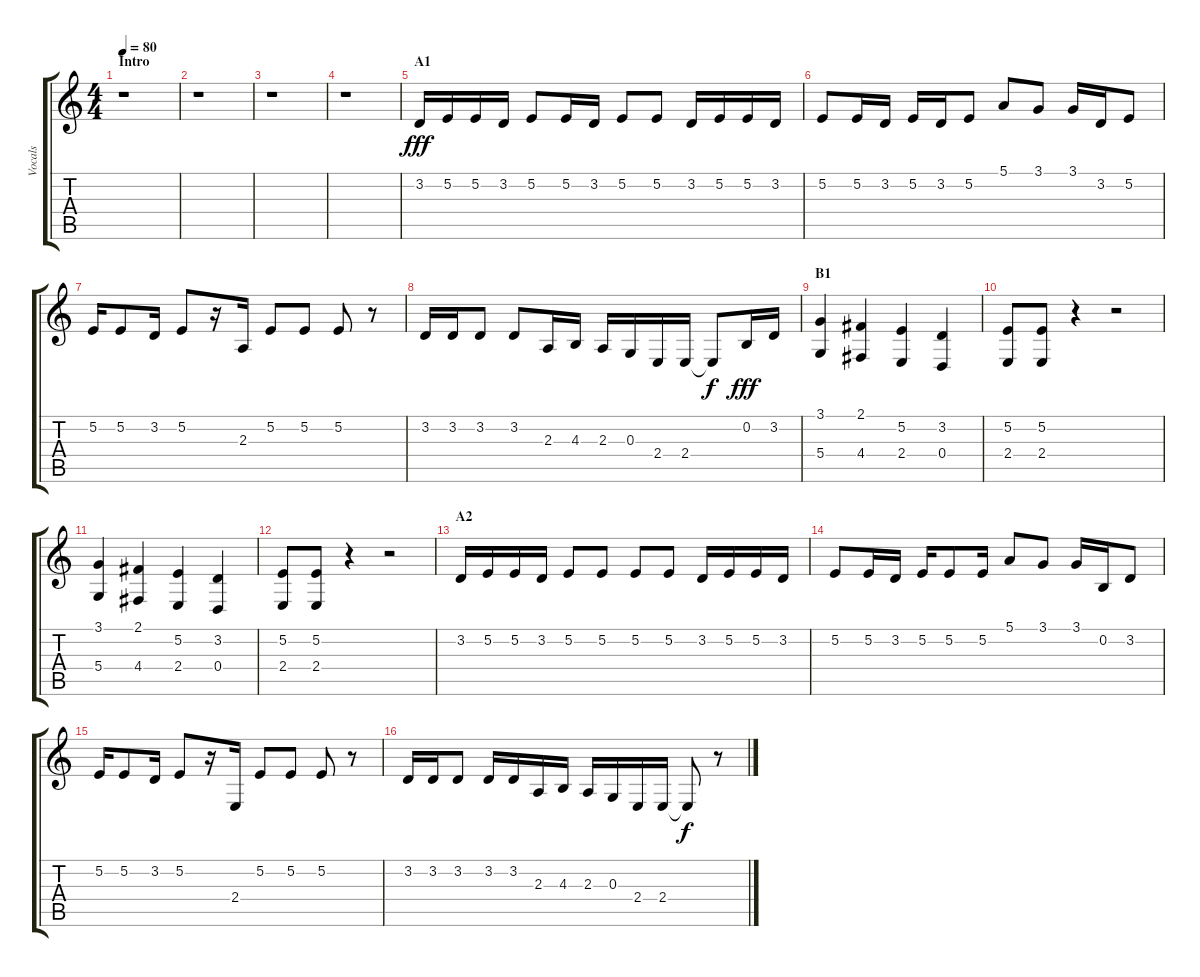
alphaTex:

\track ("Vocals" "Vocals") {instrument lead6voice}
\staff {score tabs}
\tuning (E4 B3 G3 D3 A2 E2) {hide}
\ts (4 4)
\section ("" "Intro")
\tempo 80
\clef g2
\ks c
r.1{dy fff instrument lead6voice} |
r.1 |
r.1 |
r.1 |
\section ("" "A1")
3.2.16 5.2.16 5.2.16 3.2.16 5.2.8 5.2.16 3.2.16 5.2.8 5.2.8 3.2.16 5.2.16 5.2.16 3.2.16 |
5.2.8 5.2.16 3.2.16 5.2.16 3.2.16 5.2.8 5.1.8 3.1.8 3.1.16 3.2.16 5.2.8 |
5.2.16 5.2.8 3.2.16 5.2.8 r.16 2.3.16 5.2.8 5.2.8 5.2.8 r.8 |
3.2.16 3.2.16 3.2.8 3.2.8 2.3.16 4.3.16 2.3.16 0.3.16 2.4.16 2.4.16 2.4{t}.8{dy f} 0.2.16{dy fff} 3.2.16 |
\section ("" "B1")
(3.1 5.4).4 (2.1 4.4).4 (5.2 2.4).4 (3.2 0.4).4 |
(5.2 2.4).8 (5.2 2.4).8 r.4 r.2 |
(3.1 5.4).4 (2.1 4.4).4 (5.2 2.4).4 (3.2 0.4).4 |
(5.2 2.4).8 (5.2 2.4).8 r.4 r.2 |
\section ("" "A2")
3.2.16 5.2.16 5.2.16 3.2.16 5.2.8 5.2.8 5.2.8 5.2.8 3.2.16 5.2.16 5.2.16 3.2.16 |
5.2.8 5.2.16 3.2.16 5.2.16 5.2.8 5.2.16 5.1.8 3.1.8 3.1.16 0.2.16 3.2.8 |
5.2.16 5.2.8 3.2.16 5.2.8 r.16 2.4.16 5.2.8 5.2.8 5.2.8 r.8 |
3.2.16 3.2.16 3.2.8 3.2.16 3.2.16 2.3.16 4.3.16 2.3.16 0.3.16 2.4.16 2.4.16 2.4{t}.8{dy f} r.8
